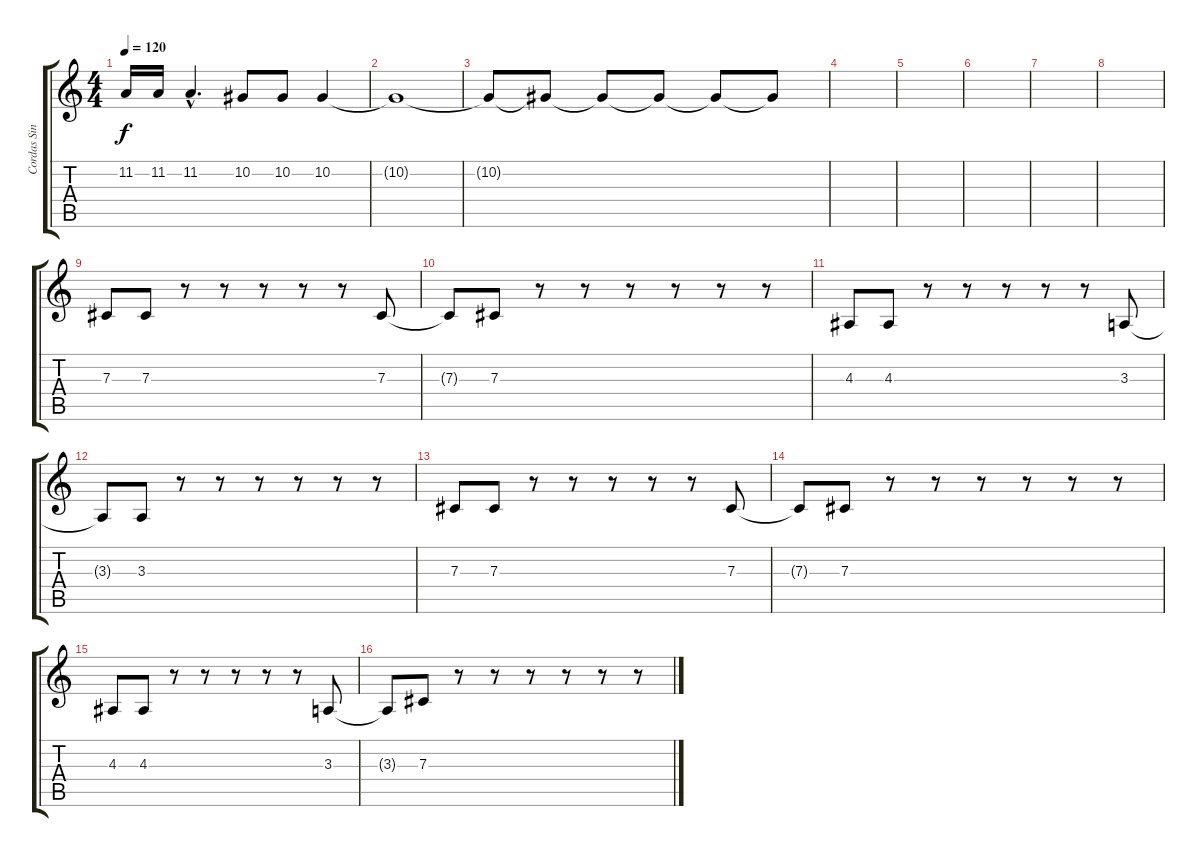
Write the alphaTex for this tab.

\track ("Cordas Sinfônicas" "Cordas Sin") {instrument synthstrings1}
\staff {score tabs}
\tuning (Eb4 Bb3 Gb3 Db3 Ab2 Db2) {hide}
\ts (4 4)
\tempo 120
\clef g2
\ks c
11.2.16{dy f} 11.2.16 11.2{hac}.4{d} 10.2.8 10.2.8 10.2.4 |
10.2{t}.1 |
10.2{t}.8 10.2{t}.8 10.2{t}.8 10.2{t}.8 10.2{t}.8 10.2{t}.8 |
|
|
|
|
|
7.3.8 7.3.8 r.8 r.8 r.8 r.8 r.8 7.3.8 |
7.3{t}.8 7.3.8 r.8 r.8 r.8 r.8 r.8 r.8 |
4.3.8 4.3.8 r.8 r.8 r.8 r.8 r.8 3.3.8 |
3.3{t}.8 3.3.8 r.8 r.8 r.8 r.8 r.8 r.8 |
7.3.8 7.3.8 r.8 r.8 r.8 r.8 r.8 7.3.8 |
7.3{t}.8 7.3.8 r.8 r.8 r.8 r.8 r.8 r.8 |
4.3.8 4.3.8 r.8 r.8 r.8 r.8 r.8 3.3.8 |
3.3{t}.8 7.3.8 r.8 r.8 r.8 r.8 r.8 r.8
